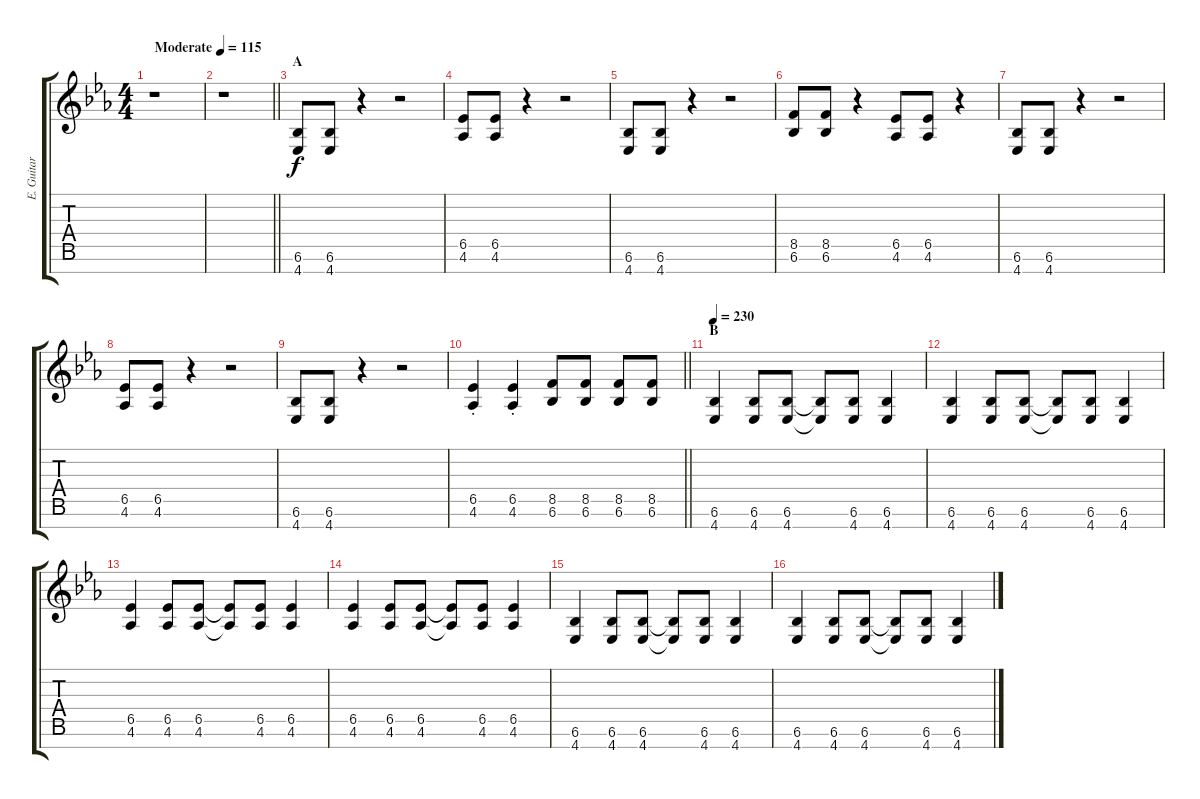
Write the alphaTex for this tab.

\track ("E. Guitar II" "E. Guitar ") {instrument overdrivenguitar}
\staff {score tabs}
\tuning (E4 B3 G3 D3 A2 E2 B1) {hide}
\ts (4 4)
\tempo (115 "Moderate")
\clef g2
\ks eb
r.1{dy f instrument overdrivenguitar} |
\barLineRight lightlight
r.1 |
\section ("" "A")
(6.6 4.7).8 (6.6 4.7).8 r.4 r.2 |
(6.5 4.6).8 (6.5 4.6).8 r.4 r.2 |
(6.6 4.7).8 (6.6 4.7).8 r.4 r.2 |
(8.5 6.6).8 (8.5 6.6).8 r.4 (6.5 4.6).8 (6.5 4.6).8 r.4 |
(6.6 4.7).8 (6.6 4.7).8 r.4 r.2 |
(6.5 4.6).8 (6.5 4.6).8 r.4 r.2 |
(6.6 4.7).8 (6.6 4.7).8 r.4 r.2 |
\barLineRight lightlight
(6.5{st} 4.6{st}).4 (6.5{st} 4.6{st}).4 (8.5 6.6).8 (8.5 6.6).8 (8.5 6.6).8 (8.5 6.6).8 |
\section ("" "B")
\tempo 230
(6.6 4.7).4 (6.6 4.7).8 (6.6 4.7).8 (6.6{t} 4.7{t}).8 (6.6 4.7).8 (6.6 4.7).4 |
(6.6 4.7).4 (6.6 4.7).8 (6.6 4.7).8 (6.6{t} 4.7{t}).8 (6.6 4.7).8 (6.6 4.7).4 |
(6.5 4.6).4 (6.5 4.6).8 (6.5 4.6).8 (6.5{t} 4.6{t}).8 (6.5 4.6).8 (6.5 4.6).4 |
(6.5 4.6).4 (6.5 4.6).8 (6.5 4.6).8 (6.5{t} 4.6{t}).8 (6.5 4.6).8 (6.5 4.6).4 |
(6.6 4.7).4 (6.6 4.7).8 (6.6 4.7).8 (6.6{t} 4.7{t}).8 (6.6 4.7).8 (6.6 4.7).4 |
(6.6 4.7).4 (6.6 4.7).8 (6.6 4.7).8 (6.6{t} 4.7{t}).8 (6.6 4.7).8 (6.6 4.7).4
